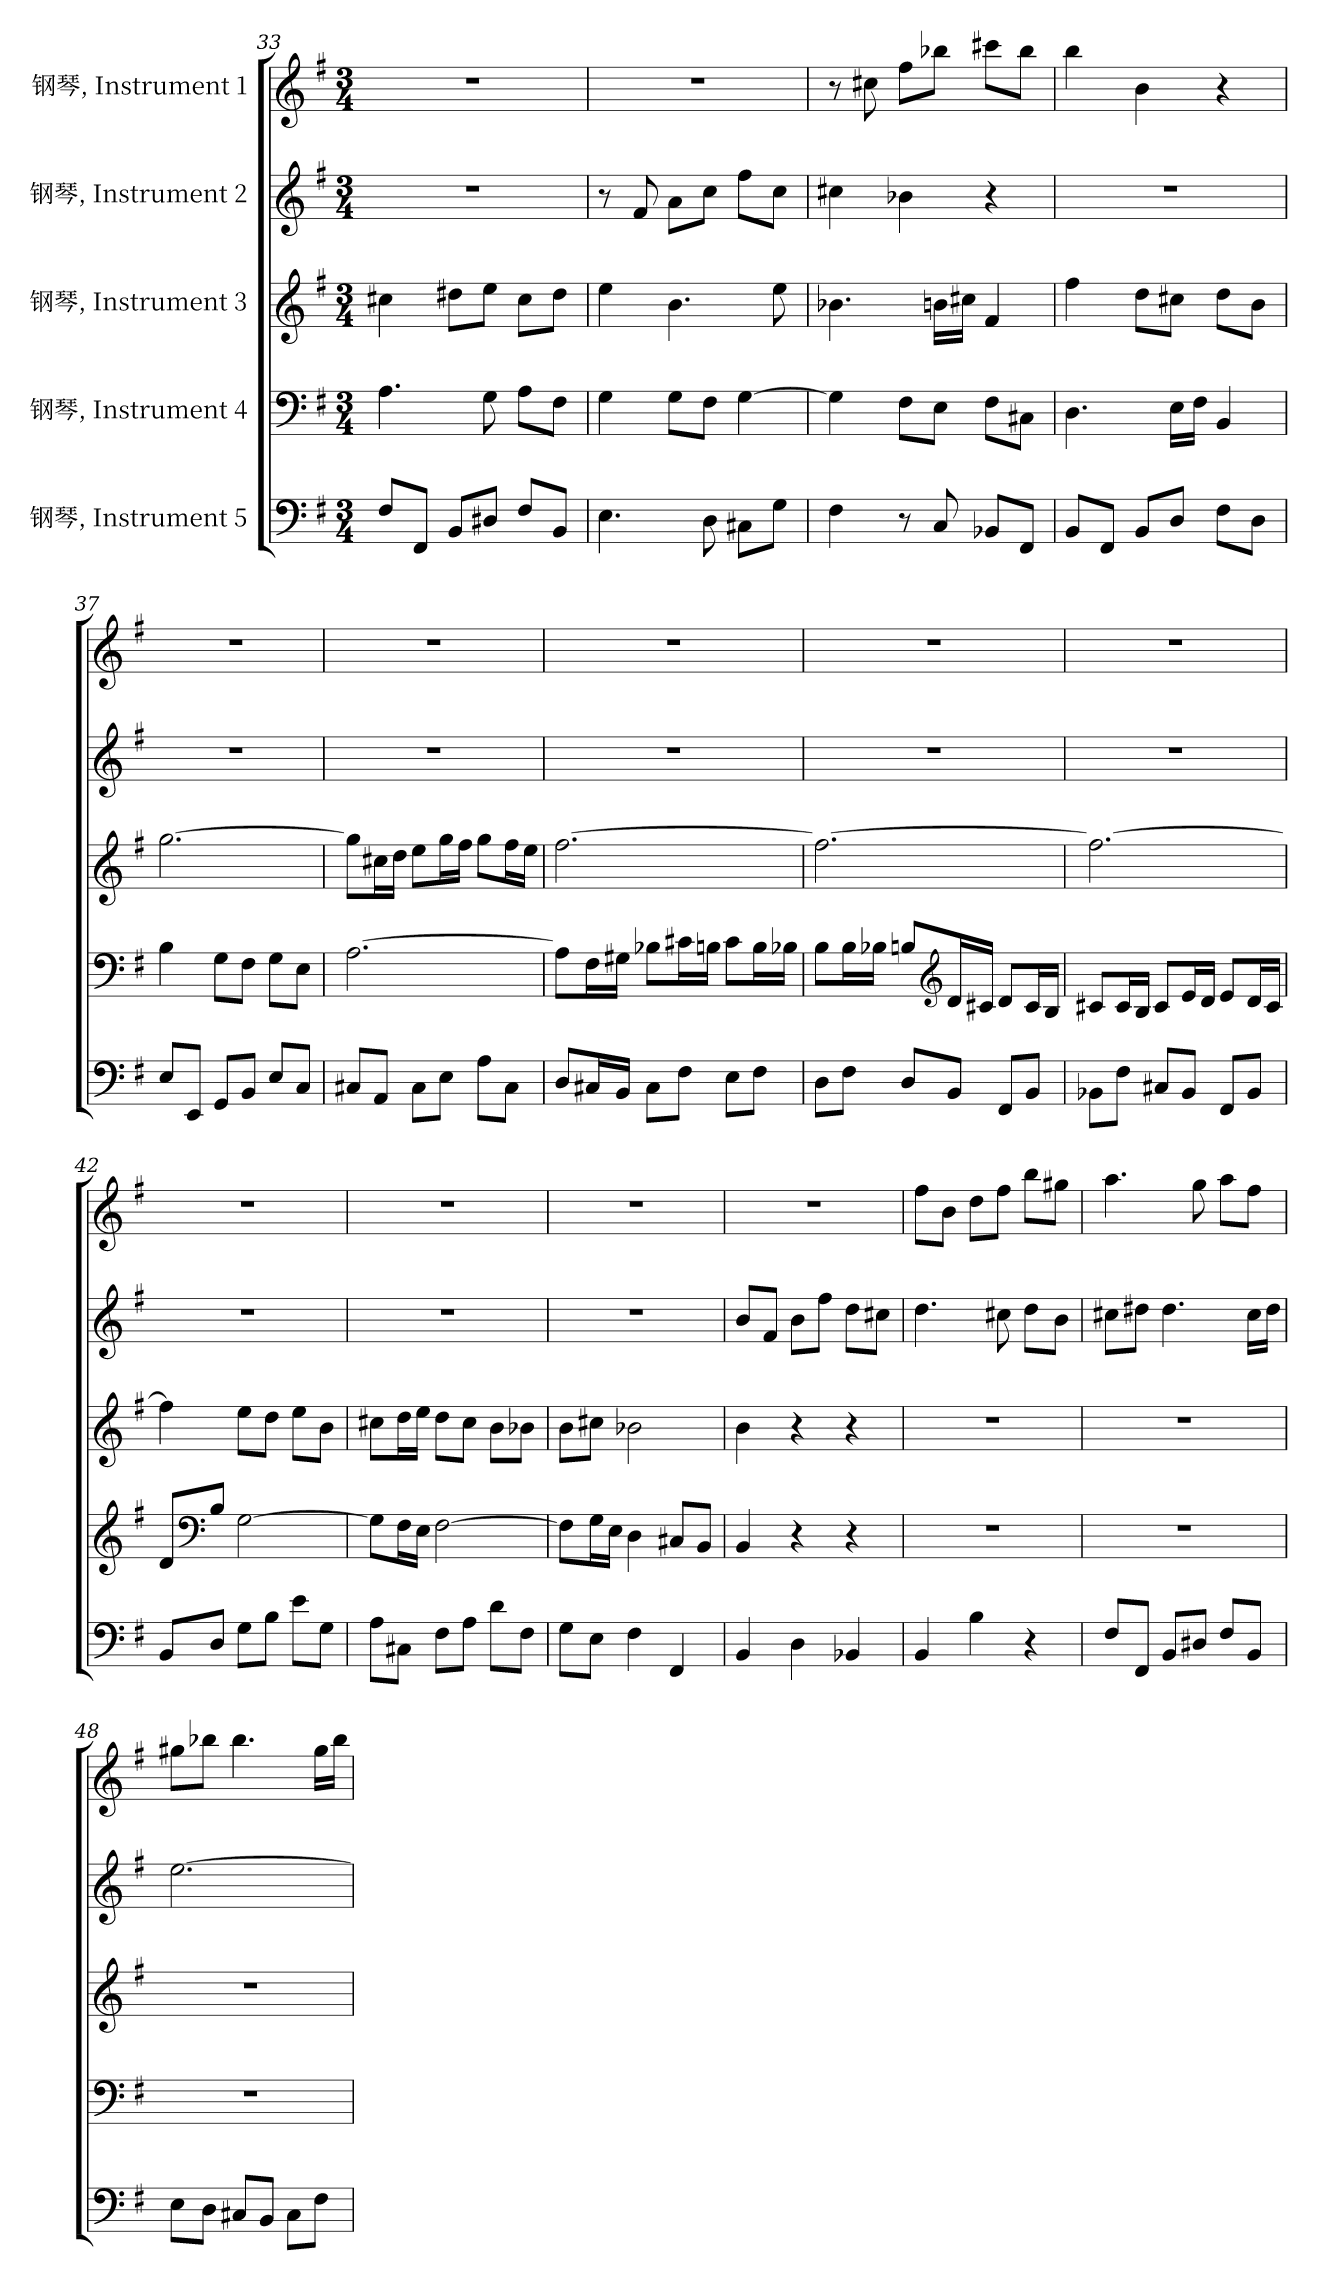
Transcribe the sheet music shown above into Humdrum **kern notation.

**kern	**kern	**kern	**kern	**kern
*part5	*part4	*part3	*part2	*part1
*staff5	*staff4	*staff3	*staff2	*staff1
*I"钢琴, Instrument 5	*I"钢琴, Instrument 4	*I"钢琴, Instrument 3	*I"钢琴, Instrument 2	*I"钢琴, Instrument 1
*clefF4	*clefF4	*clefG2	*clefG2	*clefG2
*k[f#]	*k[f#]	*k[f#]	*k[f#]	*k[f#]
*M3/4	*M3/4	*M3/4	*M3/4	*M3/4
=33	=33	=33	=33	=33
8F#/L	4.A\	4cc#X\	2.r	2.r
8FF#/J	.	.	.	.
8BB/L	.	8dd#X\L	.	.
8D#X/J	8G\	8ee\J	.	.
8F#/L	8A\L	8cc#\L	.	.
8BB/J	8F#\J	8dd#\J	.	.
!!LO:LB:g=z
=34	=34	=34	=34	=34
4.E\	4G\	4ee\	8r	2.r
.	.	.	8f#/	.
.	8G\L	4.b\	8a\L	.
8D\	8F#\J	.	8cc\J	.
8C#X\L	[4G\	.	8ff#\L	.
8G\J	.	8ee\	8cc\J	.
=35	=35	=35	=35	=35
4F#\	4G\]	4.b-X\	4cc#X\	8r
.	.	.	.	8cc#X\
8r	8F#\L	.	4b-X\	8ff#\L
8C/	8E\J	16bn\LL	.	8bb-X\J
.	.	16cc#X\JJ	.	.
8BB-X/L	8F#\L	4f#/	4r	8ccc#X\L
8FF#/J	8C#X\J	.	.	8bb-\J
=36	=36	=36	=36	=36
8BB/L	4.D\	4ff#\	2.r	4bb\
8FF#/J	.	.	.	.
8BB/L	.	8dd\L	.	4b\
8D/J	16E\LL	8cc#X\J	.	.
.	16F#\JJ	.	.	.
8F#\L	4BB/	8dd\L	.	4r
8D\J	.	8b\J	.	.
=37	=37	=37	=37	=37
8E/L	4B\	[2.gg\	2.r	2.r
8EE/J	.	.	.	.
8GG/L	8G\L	.	.	.
8BB/J	8F#\J	.	.	.
8E/L	8G\L	.	.	.
8C/J	8E\J	.	.	.
!!LO:PB:g=z
=38	=38	=38	=38	=38
8C#X/L	[2.A\	8gg\L]	2.r	2.r
8AA/J	.	16cc#X\L	.	.
.	.	16dd\JJ	.	.
8C#\L	.	8ee\L	.	.
8E\J	.	16gg\L	.	.
.	.	16ff#\JJ	.	.
8A\L	.	8gg\L	.	.
8C#\J	.	16ff#\L	.	.
.	.	16ee\JJ	.	.
=39	=39	=39	=39	=39
8D/L	8A\L]	[2.ff#\	2.r	2.r
16C#X/L	16F#\L	.	.	.
16BB/JJ	16G#X\JJ	.	.	.
8C#\L	8B-X\L	.	.	.
8F#\J	16c#X\L	.	.	.
.	16Bn\JJ	.	.	.
8E\L	8c#\L	.	.	.
8F#\J	16B\L	.	.	.
.	16B-X\JJ	.	.	.
=40	=40	=40	=40	=40
8D\L	8B\L	2.ff#\_	2.r	2.r
8F#\J	16B\L	.	.	.
.	16B-X\JJ	.	.	.
8D/L	8Bn/L	.	.	.
*	*clefG2	*	*	*
8BB/J	16d/L	.	.	.
.	16c#X/JJ	.	.	.
8FF#/L	8d/L	.	.	.
8BB/J	16c#/L	.	.	.
.	16B/JJ	.	.	.
!!LO:LB:g=z
=41	=41	=41	=41	=41
8BB-X\L	8c#X/L	2.ff#\_	2.r	2.r
8F#\J	16c#/L	.	.	.
.	16B/JJ	.	.	.
8C#X/L	8c#/L	.	.	.
8BB-/J	16e/L	.	.	.
.	16d/JJ	.	.	.
8FF#/L	8e/L	.	.	.
8BB-/J	16d/L	.	.	.
.	16c#/JJ	.	.	.
=42	=42	=42	=42	=42
8BB/L	8d/L	4ff#\]	2.r	2.r
*	*clefF4	*	*	*
8D/J	8B/J	.	.	.
8G\L	[2G\	8ee\L	.	.
8B\J	.	8dd\J	.	.
8e\L	.	8ee\L	.	.
8G\J	.	8b\J	.	.
=43	=43	=43	=43	=43
8A\L	8G\L]	8cc#X\L	2.r	2.r
8C#X\J	16F#\L	16dd\L	.	.
.	16E\JJ	16ee\JJ	.	.
8F#\L	[2F#\	8dd\L	.	.
8A\J	.	8cc#\J	.	.
8d\L	.	8b\L	.	.
8F#\J	.	8b-X\J	.	.
=44	=44	=44	=44	=44
8G\L	8F#\L]	8b\L	2.r	2.r
8E\J	16G\L	8cc#X\J	.	.
.	16E\JJ	.	.	.
4F#\	4D\	2b-X\	.	.
4FF#/	8C#X/L	.	.	.
.	8BB/J	.	.	.
!!LO:PB:g=z
=45	=45	=45	=45	=45
4BB/	4BB/	4b\	8b/L	2.r
.	.	.	8f#/J	.
4D\	4r	4r	8b\L	.
.	.	.	8ff#\J	.
4BB-X/	4r	4r	8dd\L	.
.	.	.	8cc#X\J	.
=46	=46	=46	=46	=46
4BB/	2.r	2.r	4.dd\	8ff#\L
.	.	.	.	8b\J
4B\	.	.	.	8dd\L
.	.	.	8cc#X\	8ff#\J
4r	.	.	8dd\L	8bb\L
.	.	.	8b\J	8gg#X\J
=47	=47	=47	=47	=47
8F#/L	2.r	2.r	8cc#X\L	4.aa\
8FF#/J	.	.	8dd#X\J	.
8BB/L	.	.	4.dd#\	.
8D#X/J	.	.	.	8gg\
8F#/L	.	.	.	8aa\L
8BB/J	.	.	16cc#\LL	8ff#\J
.	.	.	16dd#\JJ	.
=48	=48	=48	=48	=48
8E\L	2.r	2.r	[2.ee\	8gg#X\L
8D\J	.	.	.	8bb-X\J
8C#X/L	.	.	.	4.bb-\
8BB/J	.	.	.	.
8C#\L	.	.	.	.
8F#\J	.	.	.	16gg#\LL
.	.	.	.	16bb-\JJ
=	=	=	=	=
*-	*-	*-	*-	*-
